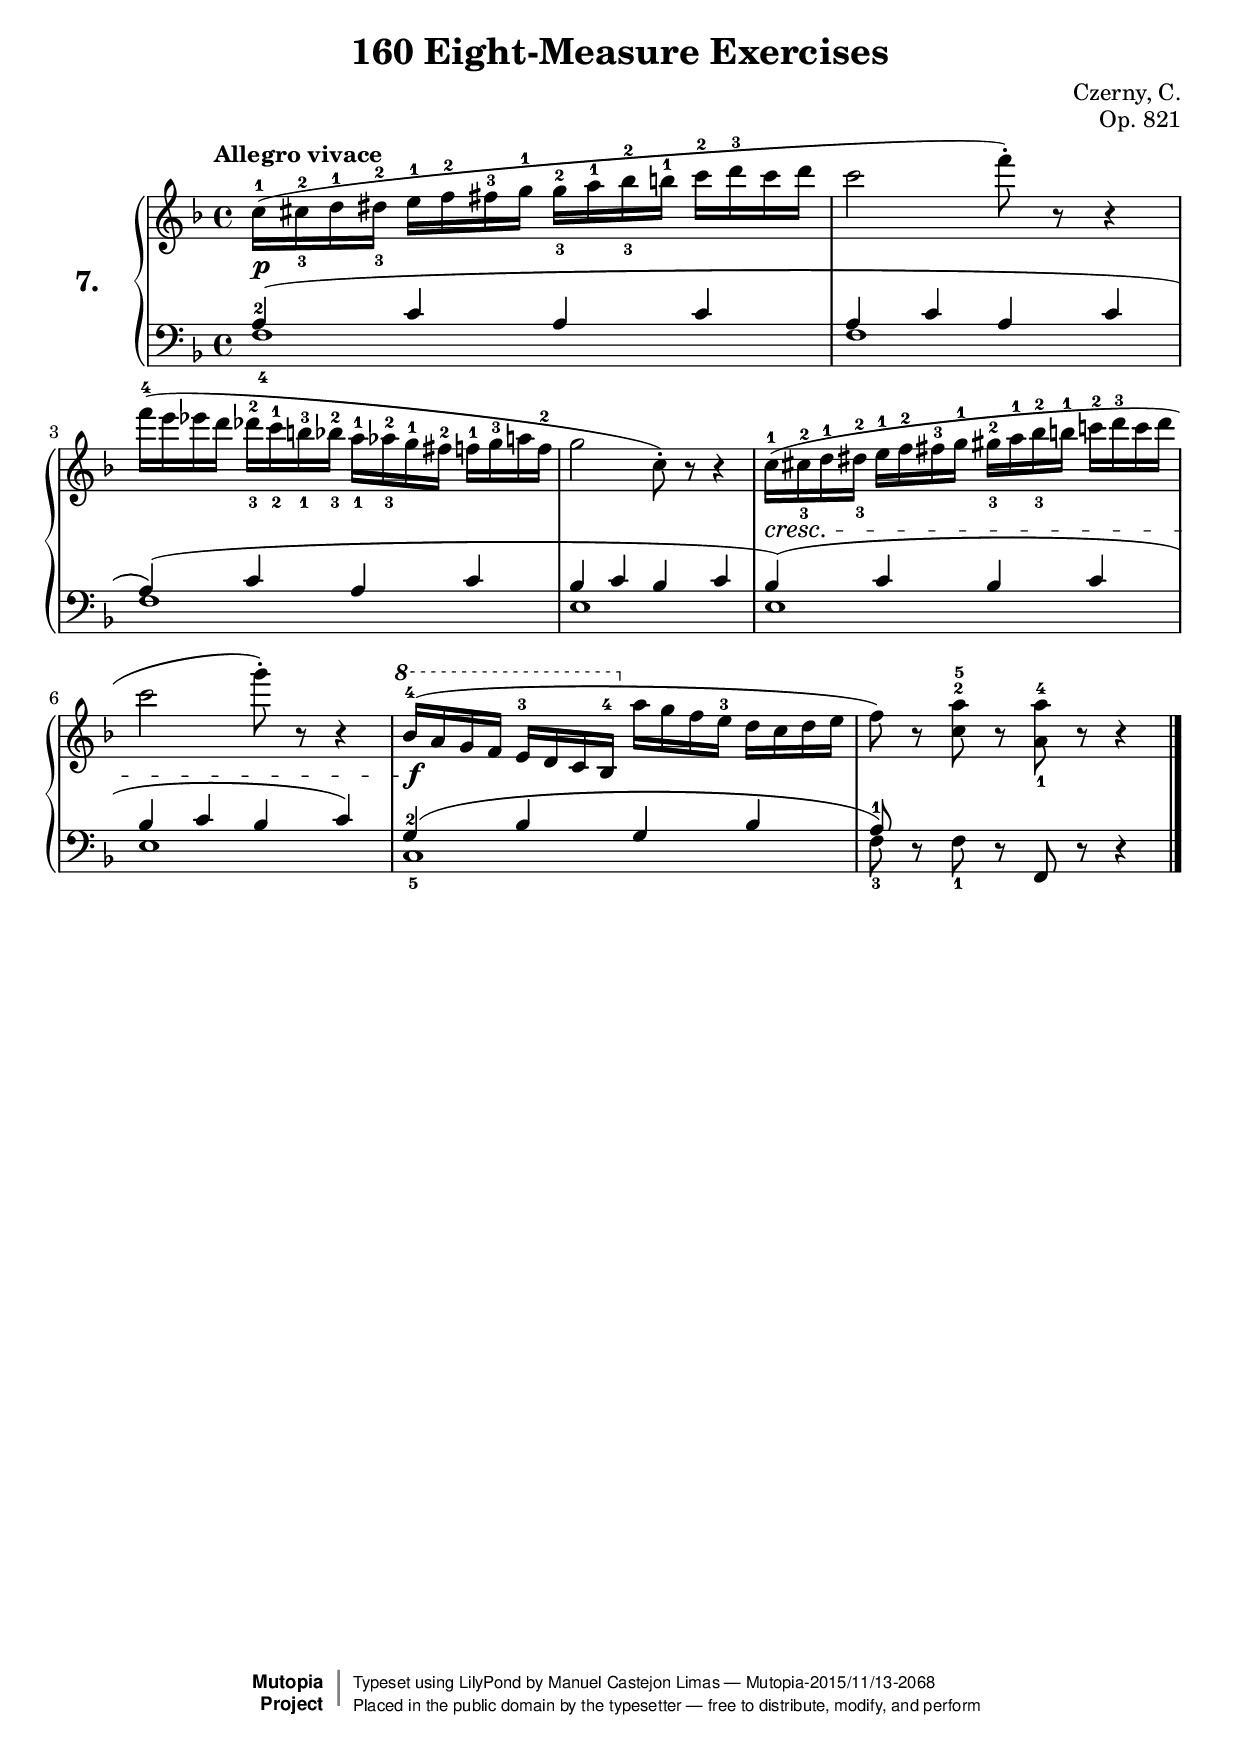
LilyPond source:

\version "2.18.2"
\language "english"
exerciseNumber = "7."
\header {
    composer	        =       "Czerny, C."
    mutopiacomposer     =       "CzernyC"

    title	            =	"160 Eight-Measure Exercises"
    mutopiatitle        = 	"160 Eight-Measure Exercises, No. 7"

    opus	            =	"Op. 821"
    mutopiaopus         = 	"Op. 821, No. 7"
    
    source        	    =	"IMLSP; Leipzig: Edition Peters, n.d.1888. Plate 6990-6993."
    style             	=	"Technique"
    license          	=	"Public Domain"
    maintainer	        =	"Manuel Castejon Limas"
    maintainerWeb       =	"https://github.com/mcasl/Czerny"
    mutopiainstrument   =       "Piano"

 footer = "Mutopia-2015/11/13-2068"
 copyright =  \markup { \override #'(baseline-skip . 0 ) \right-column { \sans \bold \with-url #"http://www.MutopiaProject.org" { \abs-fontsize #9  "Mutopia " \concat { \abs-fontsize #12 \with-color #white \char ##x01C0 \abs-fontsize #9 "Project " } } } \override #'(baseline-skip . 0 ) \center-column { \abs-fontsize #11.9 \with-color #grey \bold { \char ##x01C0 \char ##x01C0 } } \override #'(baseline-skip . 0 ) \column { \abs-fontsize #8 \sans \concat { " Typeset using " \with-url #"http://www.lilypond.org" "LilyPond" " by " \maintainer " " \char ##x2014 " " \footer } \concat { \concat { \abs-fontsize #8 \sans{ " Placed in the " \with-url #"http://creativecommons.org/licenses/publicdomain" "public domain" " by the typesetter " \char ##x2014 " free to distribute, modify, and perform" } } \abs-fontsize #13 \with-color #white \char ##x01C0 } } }
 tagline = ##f
}

%--------Definitions
global = {
  \key f \major
  \time 4/4
}


mbreak = {   }

\layout {
  \context {
    \Score
  }
}

pianoUpper = { \tempo "Allegro vivace"
   c''16^1(   cs''^2_3   d''^1  ds''^2 _3    e''16^1   f''^2     fs''^3  g''^1   g''16^2_3   a''^1    bf''^2_3  b''^1     c'''16^2  d'''^3     c'''      d'''       |   % 1  
   c'''2 f'''8^\staccato ) r8 r4                                                                                                                                                                           |  % 2
   f'''16^4 ( e''' ef''' d''' df'''^2_3 c'''^1_2 b''^3_1 bf''^2_3 a''^1_1 af''^2_3 g''^1 fs''^2 f''^1 g''^3 a'' f''^2                                                                                 |  % 3
   g''2 c''8^\staccato ) r8 r4                                                                                                                                                                           |  % 4 
   c''16^1(   cs''^2_3   d''^1  ds''^2 _3    e''16^1   f''^2     fs''^3  g''^1   gs''16^2_3   a''^1    bf''^2_3  b''^1     c'''!16^2  d'''^3     c'''      d'''    |  % 5 
  c'''2 g'''8^\staccato ) r8 r4                                                                                                                                                                          |  % 5   
  \ottava 1 bf''16^4 ( a'' g'' f'' e''^3 d'' c'' bf'^4  \ottava 0 a'' g'' f'' e''^3 d'' c'' d'' e''
  f''8 ) r8 <c''^2 a''^5> r8 <a'_1 a''^4> r8 r4
   
  \bar "|."   % 8
}

bassPiano =  {
  \clef "bass" \key f \major  
  f1_4                                              | % 1
  f1                                              | % 2
  f1                                              | % 3
  e1                                             | % 4
  e1                                             | % 5
  e1                                             | % 6
  c1_5                                         | % 7
  f8_3 d8\rest  f_1 d8\rest \stemUp f,  d8\rest d4\rest   \bar "|."  % 8
}

tenorPiano =  {
  \clef "bass"
  a4^2 (  c' a c'                   | % 1
  a4   c' a c'                    | % 2
  a4 )(  c' a c'                  | % 3
  bf4  c' bf c'                   | % 4
  bf4 )( c'  bf c'                | % 5
  bf4  c'  bf c')                 | % 6 
  g4^2 ( bf g bf               | % 7
  a8^1 )  s8*7     \bar "|."   % 8
}


dynamics = { 
  <> \p s1             | %1
  s1                      | %2
  s1                      | %3
  s1                      | %4
  <>\cresc s1      | %5
   s1                     | %6
  <> \f  s1             | %7
  s1                      | %8 
}

pedal = {
}

\score {
  <<
    \new PianoStaff <<
      \set PianoStaff.instrumentName = \markup \huge \bold \exerciseNumber 
      \set PianoStaff.midiInstrument = "acoustic grand"
      \context Staff = "1" << \context Voice = "pianoUpper" { \clef treble \global \pianoUpper } >>
      \context Dynamics = "Dynamics_pf" \dynamics
      \context Staff    = "2" << \context Voice = "tenorPiano"    { \clef bass \global \voiceThree \tenorPiano }
                                 \context Voice = "bassPiano"     { \clef bass \global \voiceFour  \bassPiano } >>
      \context Dynamics = "pedal" \pedal
    >>
  >>
  \layout {
  %  \mergeDifferentlyHeadedOn 
  %  \mergeDifferentlyDottedOn
  }
  
  \midi {}
}
